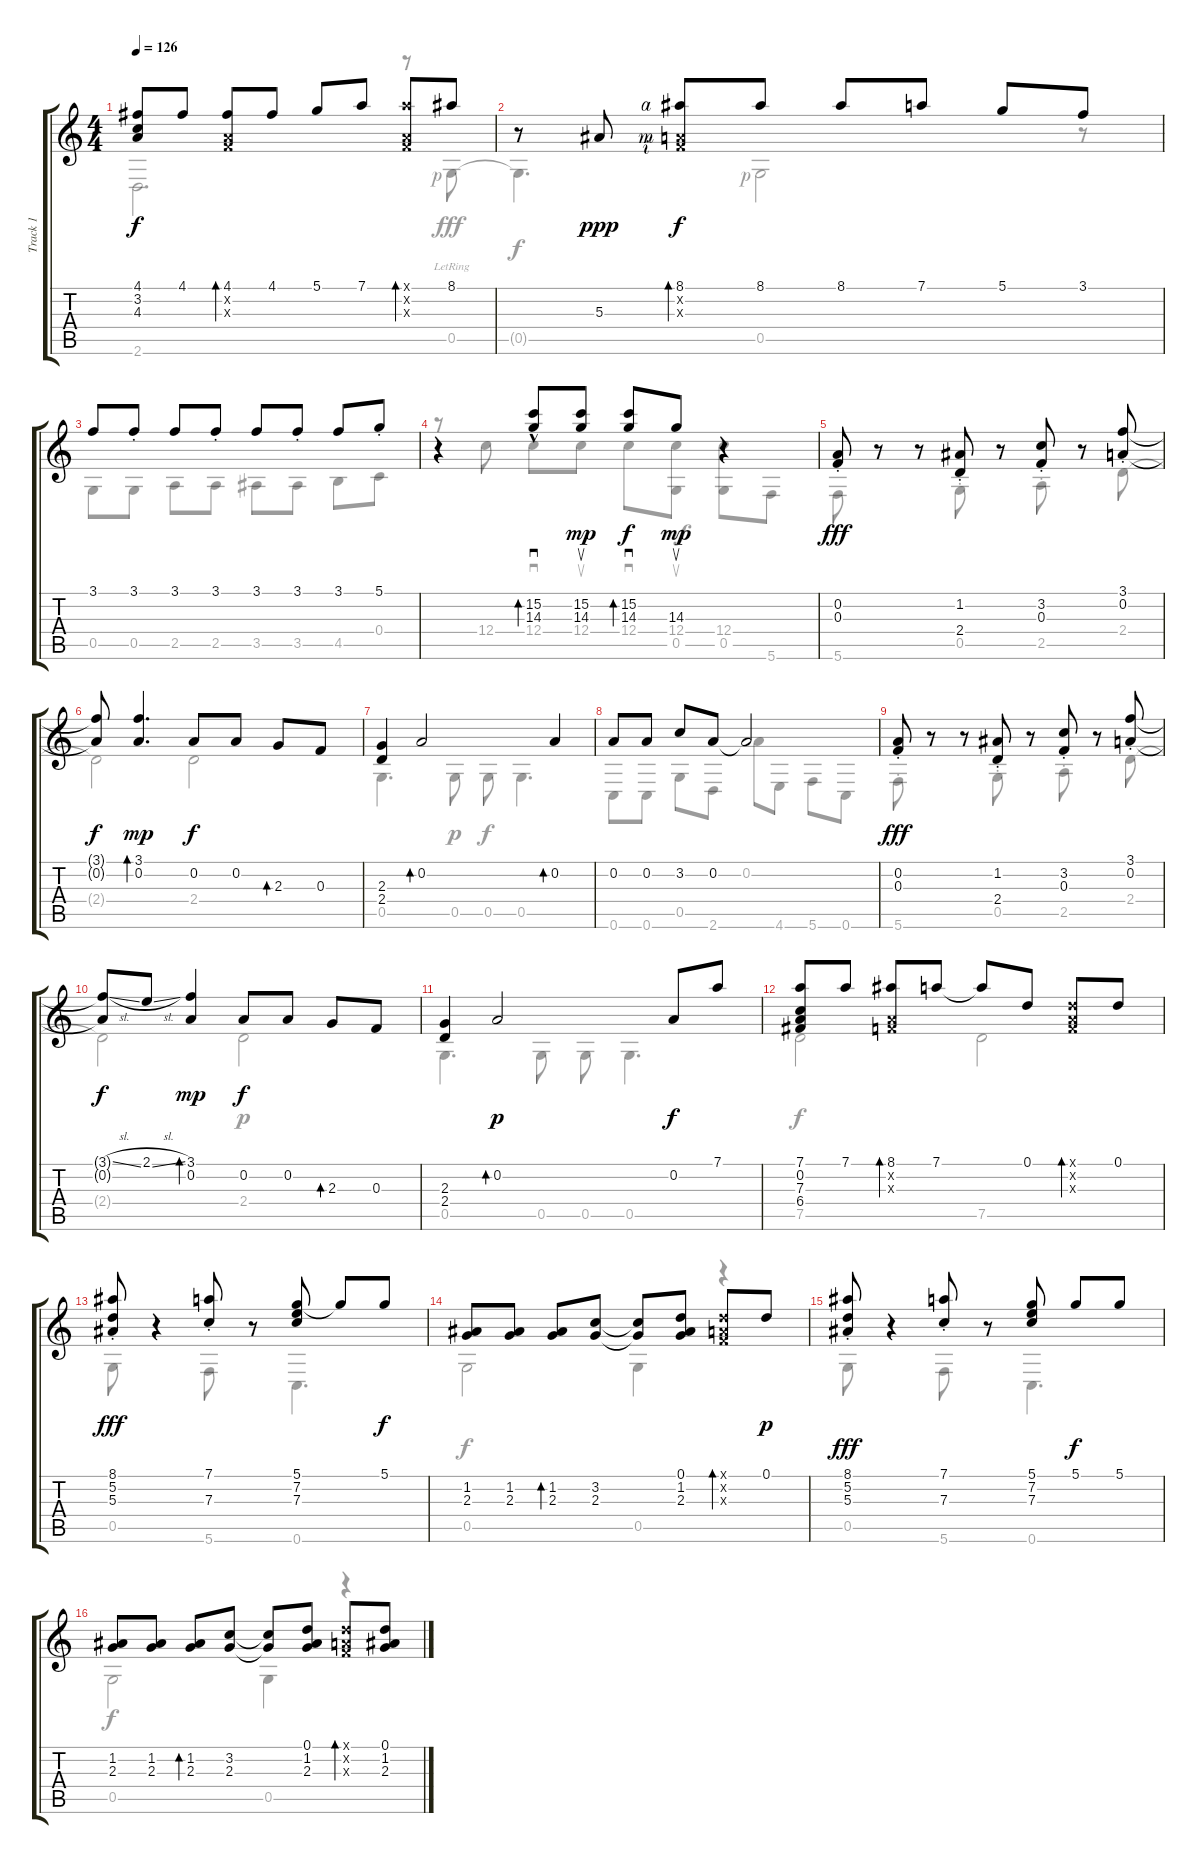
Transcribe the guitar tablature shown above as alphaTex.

\track ("Track 1" "Track 1") {instrument acousticguitarsteel}
\staff {score tabs}
\tuning (D4 A3 F3 C3 G2 C2) {hide}
\voice
\ts (4 4)
\tempo 126
\clef g2
\ks c
(4.1 3.2 4.3).8{dy f} 4.1.8 (4.1 0.2{x} 0.3{x}).8{bd 30} 4.1.8 5.1.8 7.1.8 (7.1{x} 0.2{x} 0.3{x}).8{bd 30} 8.1.8 |
r.8 5.3.8{dy ppp} (8.1{rf 4} 0.2{x rf 3} 0.3{x rf 2}).8{bd 30 dy f} 8.1.8 8.1.8 7.1.8 5.1.8 3.1.8 |
3.1.8 3.1{st}.8 3.1.8 3.1{st}.8 3.1.8 3.1{st}.8 3.1.8 5.1{st}.8 |
r.4 (15.2{hac} 14.3{hac}).8{sd bd 30} (15.2 14.3).8{su dy mp} (15.2 14.3).8{sd bd 30 dy f} 14.3.8{su dy mp} r.4 |
(0.2{st} 0.3{st}).8{dy fff} r.8 r.8 (1.2{st} 2.4{st}).8 r.8 (3.2{st} 0.3{st}).8 r.8 (3.1{st} 0.2{st}).8 |
(3.1{t} 0.2{t}).8{dy f} (3.1 0.2).4{d bd 30 dy mp} 0.2.8{dy f} 0.2.8 2.3.8{bd 30} 0.3.8 |
(2.3 2.4).4 0.2.2{bd 30} 0.2.4{bd 60} |
0.2.8 0.2.8 3.2.8 0.2.8 0.2{t}.2 |
(0.2{st} 0.3{st}).8{dy fff} r.8 r.8 (1.2{st} 2.4{st}).8 r.8 (3.2{st} 0.3{st}).8 r.8 (3.1{st} 0.2{st}).8 |
(3.1{sl t} 0.2{t}).8{dy f} 2.1{sl}.8 (3.1 0.2).4{bd 30 dy mp} 0.2.8{dy f} 0.2.8 2.3.8{bd 30} 0.3.8 |
(2.3 2.4).4 0.2.2{bd 30 dy p} 0.2.8{dy f} 7.1.8 |
(7.1 0.2 7.3 6.4).8 7.1.8 (8.1 0.2{x} 0.3{x}).8{bd 30} 7.1.8 7.1{t}.8 0.1.8 (0.1{x} 0.2{x} 0.3{x}).8{bd 30} 0.1.8 |
(8.1{st} 5.2{st} 5.3{st}).8{dy fff} r.4 (7.1{st} 7.3{st}).8 r.8 (5.1 7.2 7.3).8 5.1{t}.8 5.1.8{dy f} |
(1.2 2.3).8 (1.2 2.3).8 (1.2 2.3).8{bd 30} (3.2 2.3).8 (3.2{t} 2.3{t}).8 (0.1 1.2 2.3).8 (0.1{x} 0.2{x} 0.3{x}).8{bd 30} 0.1.8{dy p} |
(8.1{st} 5.2{st} 5.3{st}).8{dy fff} r.4 (7.1{st} 7.3{st}).8 r.8 (5.1 7.2 7.3).8 5.1.8{dy f} 5.1.8 |
(1.2 2.3).8 (1.2 2.3).8 (1.2 2.3).8{bd 60} (3.2 2.3).8 (3.2{t} 2.3{t}).8 (0.1 1.2 2.3).8 (0.1{x} 0.2{x} 0.3{x}).8{bd 60} (0.1 1.2 2.3).8
\voice
\clef g2
\ottava regular
\simile none
\ks c
2.6.2{d dy f} r.8 0.5{lr rf 1}.8{dy fff} |
0.5{t}.4{d dy f} 0.5{rf 1}.2 r.8 |
0.5.8 0.5.8 2.5.8 2.5.8 3.5.8 3.5.8 4.5.8 0.4.8 |
r.8 12.4.8 12.4.8{sd} 12.4.8{su dy mp} 12.4.8{sd dy f} (12.4 0.5).8{su dy mf} (12.4 0.5).8 5.6.8 |
5.6.8{dy fff} r.8 r.8 0.5{st}.8 r.8 2.5{st}.8 r.8 2.4.8 |
2.4{t}.2{dy f} 2.4.2 |
0.5.4{d} 0.5.8{dy p} 0.5.8{dy f} 0.5.4{d} |
0.6.8 0.6.8 0.5.8 2.6.8 0.2.8 4.6.8 5.6.8 0.6.8 |
5.6{st}.8{dy fff} r.8 r.8 0.5{st}.8 r.8 2.5{st}.8 r.8 2.4.8 |
2.4{t}.2{dy f} 2.4.2{dy p} |
0.5.4{d} 0.5.8 0.5.8 0.5.4{d} |
7.5.2{dy f} 7.5.2 |
0.5.8{dy fff} r.4 5.6.8 r.8 0.6.4{d} |
0.5.2{dy f} 0.5.4 r.4 |
0.5.8{dy fff} r.4 5.6.8 r.8 0.6.4{d} |
0.5.2{dy f} 0.5.4 r.4
